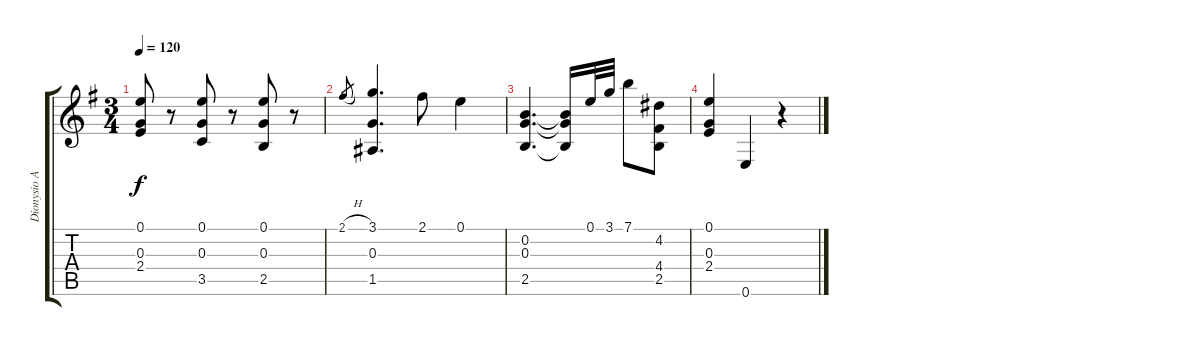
\track ("Dionysio Aguado" "Dionysio A") {instrument acousticguitarnylon}
\staff {score tabs}
\tuning (E4 B3 G3 D3 A2 E2) {hide}
\ts (3 4)
\tempo 120
\clef g2
\ks g
(0.1 0.3 2.4).8{dy f} r.8 (0.1 0.3 3.5).8 r.8 (0.1 0.3 2.5).8 r.8 |
2.1{h}.8{gr} (3.1 0.3 1.5).4{d} 2.1.8 0.1.4 |
(0.2 0.3 2.5).4{d} (0.2{t} 0.3{t} 2.5{t}).16 0.1.32 3.1.32 7.1.8 (4.2 4.4 2.5).8 |
(0.1 0.3 2.4).4 0.6.4 r.4
